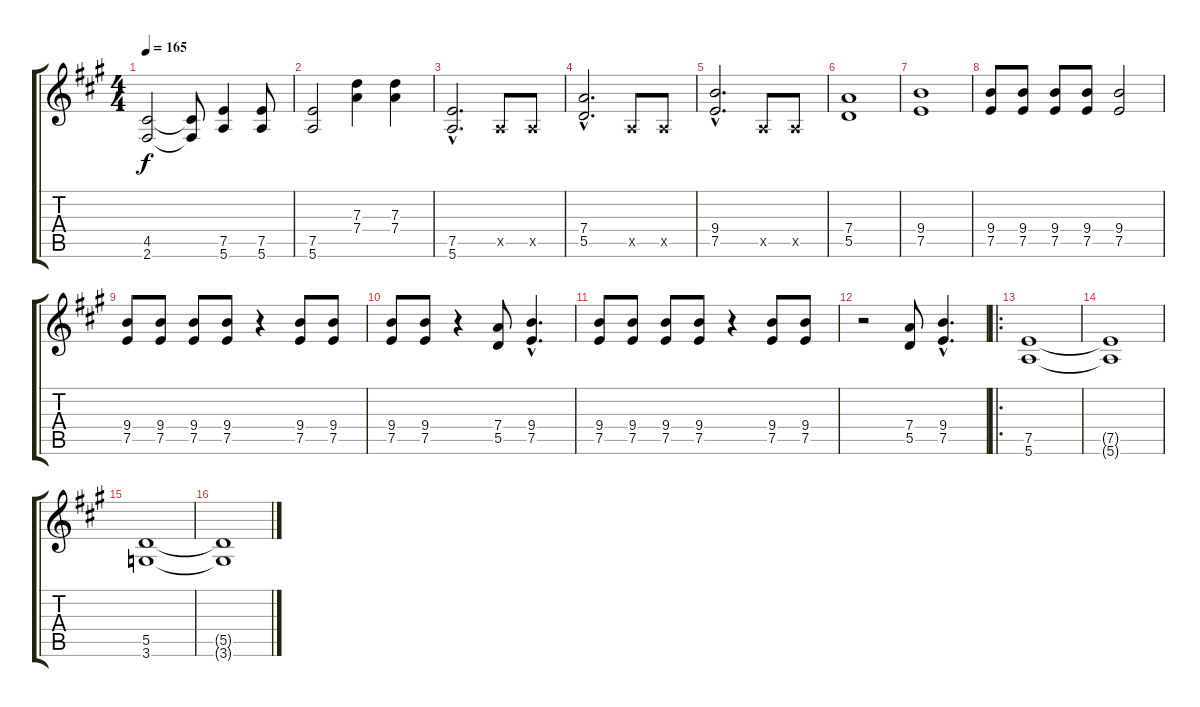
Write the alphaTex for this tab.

\track "" {instrument distortionguitar}
\staff {score tabs}
\tuning (E4 B3 G3 D3 A2 E2) {hide}
\ts (4 4)
\tempo 165
\clef g2
\ks a
(4.5{t} 2.6{t}).2{dy f} (4.5{t} 2.6{t}).8 (7.5 5.6).4 (7.5 5.6).8 |
(7.5 5.6).2 (7.3 7.4).4 (7.3 7.4).4 |
(7.5{hac} 5.6{hac}).2{d} 0.5{x}.8 0.5{x}.8 |
(7.4{hac} 5.5{hac}).2{d} 0.5{x}.8 0.5{x}.8 |
(9.4{hac} 7.5{hac}).2{d} 0.5{x}.8 0.5{x}.8 |
(7.4 5.5).1 |
(9.4 7.5).1 |
(9.4 7.5).8 (9.4 7.5).8 (9.4 7.5).8 (9.4 7.5).8 (9.4 7.5).2 |
(9.4 7.5).8 (9.4 7.5).8 (9.4 7.5).8 (9.4 7.5).8 r.4 (9.4 7.5).8 (9.4 7.5).8 |
(9.4 7.5).8 (9.4 7.5).8 r.4 (7.4 5.5).8 (9.4{hac} 7.5{hac}).4{d} |
(9.4 7.5).8 (9.4 7.5).8 (9.4 7.5).8 (9.4 7.5).8 r.4 (9.4 7.5).8 (9.4 7.5).8 |
r.2 (7.4 5.5).8 (9.4{hac} 7.5{hac}).4{d} |
\ro
(7.5 5.6).1 |
(7.5{t} 5.6{t}).1 |
(5.5 3.6).1 |
(5.5{t} 3.6{t}).1
